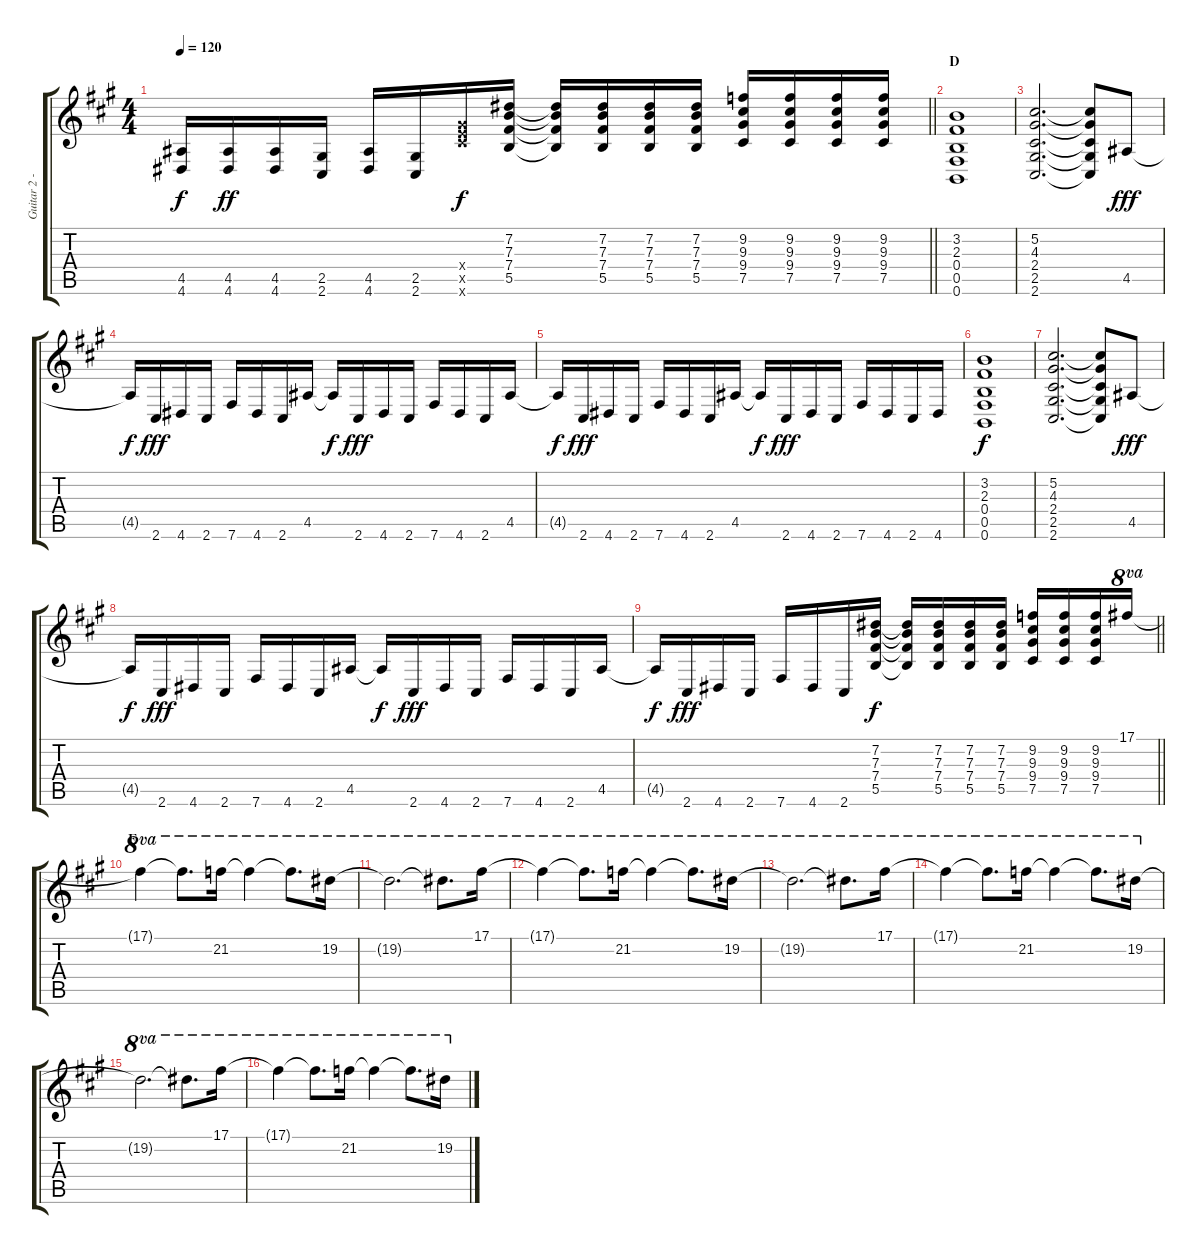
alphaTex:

\track ("Guitar 2 - Uruha" "Guitar 2 -") {instrument distortionguitar}
\staff {score tabs}
\tuning (Db4 Ab3 E3 B2 Gb2 B1) {hide}
\ts (4 4)
\tempo 120
\clef g2
\barLineRight lightlight
\ks a
(4.5{t} 4.6{t}).16{dy f} (4.5 4.6).16{dy ff} (4.5 4.6).16 (2.5 2.6).16 (4.5 4.6).16 (2.5 2.6).16 (9.4{x} 10.5{x} 14.6{x}).16{dy f} (7.2 7.3 7.4 5.5).16 (7.2{t} 7.3{t} 7.4{t} 5.5{t}).16 (7.2 7.3 7.4 5.5).16 (7.2 7.3 7.4 5.5).16 (7.2 7.3 7.4 5.5).16 (9.2 9.3 9.4 7.5).16 (9.2 9.3 9.4 7.5).16 (9.2 9.3 9.4 7.5).16 (9.2 9.3 9.4 7.5).16 |
\section ("" "D")
(3.2 2.3 0.4 0.5 0.6).1 |
(5.2 4.3 2.4 2.5 2.6).2{d} (5.2{t} 4.3{t} 2.4{t} 2.5{t} 2.6{t}).8 4.5.8{dy fff} |
4.5{t}.16{dy f} 2.6.16{dy fff} 4.6.16 2.6.16 7.6.16 4.6.16 2.6.16 4.5.16 4.5{t}.16{dy f} 2.6.16{dy fff} 4.6.16 2.6.16 7.6.16 4.6.16 2.6.16 4.5.16 |
4.5{t}.16{dy f} 2.6.16{dy fff} 4.6.16 2.6.16 7.6.16 4.6.16 2.6.16 4.5.16 4.5{t}.16{dy f} 2.6.16{dy fff} 4.6.16 2.6.16 7.6.16 4.6.16 2.6.16 4.6.16 |
(3.2 2.3 0.4 0.5 0.6).1{dy f} |
(5.2 4.3 2.4 2.5 2.6).2{d} (5.2{t} 4.3{t} 2.4{t} 2.5{t} 2.6{t}).8 4.5.8{dy fff} |
4.5{t}.16{dy f} 2.6.16{dy fff} 4.6.16 2.6.16 7.6.16 4.6.16 2.6.16 4.5.16 4.5{t}.16{dy f} 2.6.16{dy fff} 4.6.16 2.6.16 7.6.16 4.6.16 2.6.16 4.5.16 |
\barLineRight lightlight
4.5{t}.16{dy f} 2.6.16{dy fff} 4.6.16 2.6.16 7.6.16 4.6.16 2.6.16 (7.2 7.3 7.4 5.5).16{dy f} (7.2{t} 7.3{t} 7.4{t} 5.5{t}).16 (7.2 7.3 7.4 5.5).16 (7.2 7.3 7.4 5.5).16 (7.2 7.3 7.4 5.5).16 (9.2 9.3 9.4 7.5).16 (9.2 9.3 9.4 7.5).16 (9.2 9.3 9.4 7.5).16 17.1.16{ot 8va} |
\section ("" "E")
17.1{t}.4{ot 8va} 17.1{t}.8{d ot 8va} 21.2.16{ot 8va} 21.2{t}.4{ot 8va} 21.2{t}.8{d ot 8va} 19.2.16{ot 8va} |
19.2{t}.2{d ot 8va} 19.2{t}.8{d ot 8va} 17.1.16{ot 8va} |
17.1{t}.4{ot 8va} 17.1{t}.8{d ot 8va} 21.2.16{ot 8va} 21.2{t}.4{ot 8va} 21.2{t}.8{d ot 8va} 19.2.16{ot 8va} |
19.2{t}.2{d ot 8va} 19.2{t}.8{d ot 8va} 17.1.16{ot 8va} |
17.1{t}.4{ot 8va} 17.1{t}.8{d ot 8va} 21.2.16{ot 8va} 21.2{t}.4{ot 8va} 21.2{t}.8{d ot 8va} 19.2.16{ot 8va} |
19.2{t}.2{d ot 8va} 19.2{t}.8{d ot 8va} 17.1.16{ot 8va} |
17.1{t}.4{ot 8va} 17.1{t}.8{d ot 8va} 21.2.16{ot 8va} 21.2{t}.4{ot 8va} 21.2{t}.8{d ot 8va} 19.2.16{ot 8va}
